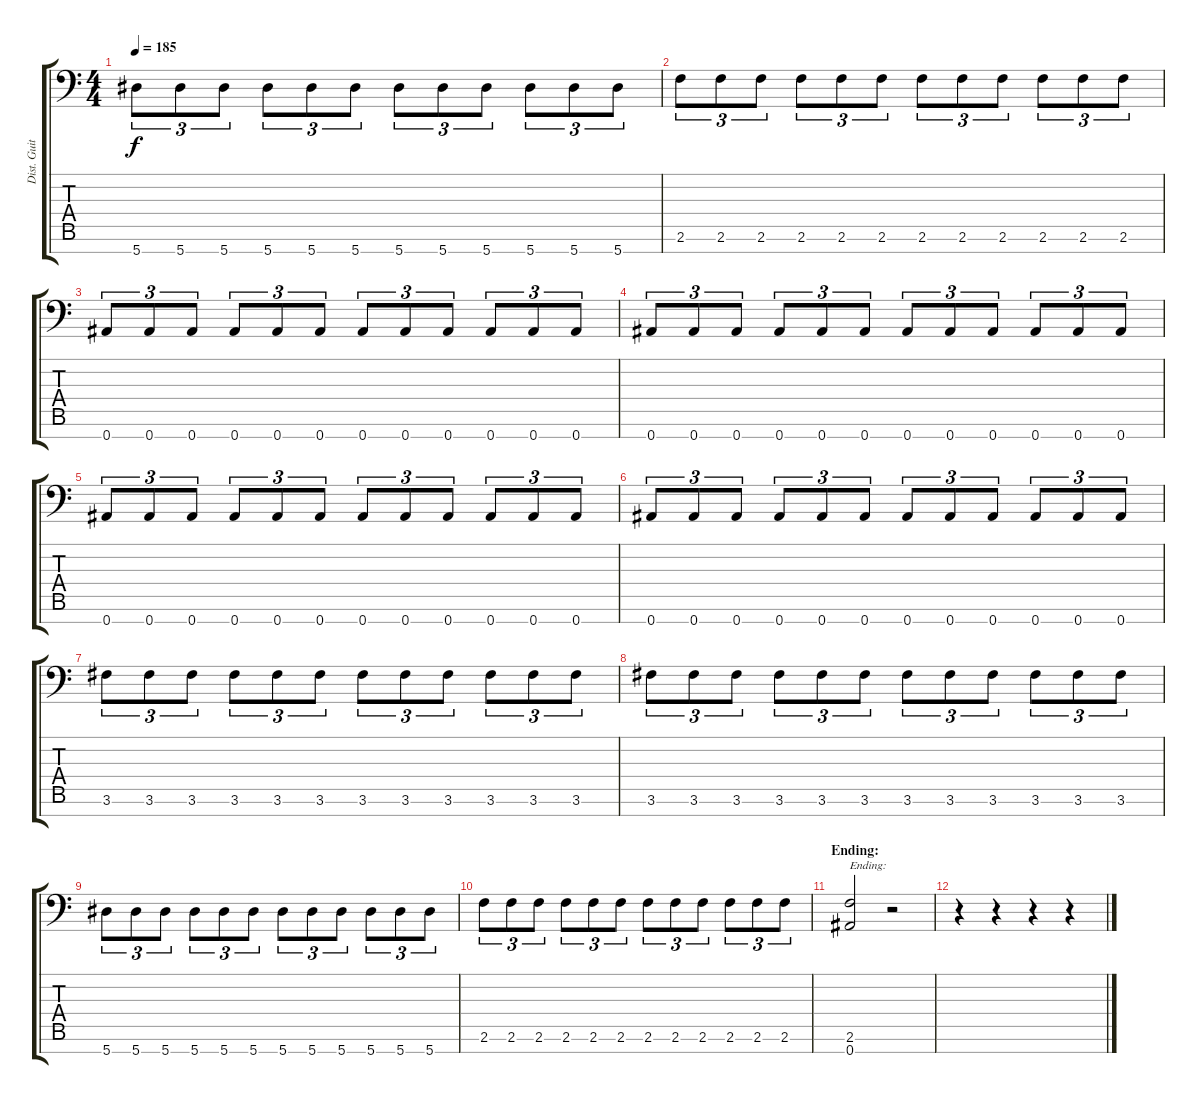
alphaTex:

\track ("Dist. Guitar 2" "Dist. Guit") {instrument distortionguitar}
\staff {score tabs}
\tuning (Eb4 Bb3 Gb3 Db3 Ab2 Eb2 Bb1) {hide}
\ts (4 4)
\tempo 185
\clef f4
\ks c
5.7.8{tu (3 2) dy f} 5.7.8{tu (3 2)} 5.7.8{tu (3 2)} 5.7.8{tu (3 2)} 5.7.8{tu (3 2)} 5.7.8{tu (3 2)} 5.7.8{tu (3 2)} 5.7.8{tu (3 2)} 5.7.8{tu (3 2)} 5.7.8{tu (3 2)} 5.7.8{tu (3 2)} 5.7.8{tu (3 2)} |
2.6.8{tu (3 2)} 2.6.8{tu (3 2)} 2.6.8{tu (3 2)} 2.6.8{tu (3 2)} 2.6.8{tu (3 2)} 2.6.8{tu (3 2)} 2.6.8{tu (3 2)} 2.6.8{tu (3 2)} 2.6.8{tu (3 2)} 2.6.8{tu (3 2)} 2.6.8{tu (3 2)} 2.6.8{tu (3 2)} |
0.7.8{tu (3 2)} 0.7.8{tu (3 2)} 0.7.8{tu (3 2)} 0.7.8{tu (3 2)} 0.7.8{tu (3 2)} 0.7.8{tu (3 2)} 0.7.8{tu (3 2)} 0.7.8{tu (3 2)} 0.7.8{tu (3 2)} 0.7.8{tu (3 2)} 0.7.8{tu (3 2)} 0.7.8{tu (3 2)} |
0.7.8{tu (3 2)} 0.7.8{tu (3 2)} 0.7.8{tu (3 2)} 0.7.8{tu (3 2)} 0.7.8{tu (3 2)} 0.7.8{tu (3 2)} 0.7.8{tu (3 2)} 0.7.8{tu (3 2)} 0.7.8{tu (3 2)} 0.7.8{tu (3 2)} 0.7.8{tu (3 2)} 0.7.8{tu (3 2)} |
0.7.8{tu (3 2)} 0.7.8{tu (3 2)} 0.7.8{tu (3 2)} 0.7.8{tu (3 2)} 0.7.8{tu (3 2)} 0.7.8{tu (3 2)} 0.7.8{tu (3 2)} 0.7.8{tu (3 2)} 0.7.8{tu (3 2)} 0.7.8{tu (3 2)} 0.7.8{tu (3 2)} 0.7.8{tu (3 2)} |
0.7.8{tu (3 2)} 0.7.8{tu (3 2)} 0.7.8{tu (3 2)} 0.7.8{tu (3 2)} 0.7.8{tu (3 2)} 0.7.8{tu (3 2)} 0.7.8{tu (3 2)} 0.7.8{tu (3 2)} 0.7.8{tu (3 2)} 0.7.8{tu (3 2)} 0.7.8{tu (3 2)} 0.7.8{tu (3 2)} |
3.6.8{tu (3 2)} 3.6.8{tu (3 2)} 3.6.8{tu (3 2)} 3.6.8{tu (3 2)} 3.6.8{tu (3 2)} 3.6.8{tu (3 2)} 3.6.8{tu (3 2)} 3.6.8{tu (3 2)} 3.6.8{tu (3 2)} 3.6.8{tu (3 2)} 3.6.8{tu (3 2)} 3.6.8{tu (3 2)} |
3.6.8{tu (3 2)} 3.6.8{tu (3 2)} 3.6.8{tu (3 2)} 3.6.8{tu (3 2)} 3.6.8{tu (3 2)} 3.6.8{tu (3 2)} 3.6.8{tu (3 2)} 3.6.8{tu (3 2)} 3.6.8{tu (3 2)} 3.6.8{tu (3 2)} 3.6.8{tu (3 2)} 3.6.8{tu (3 2)} |
5.7.8{tu (3 2)} 5.7.8{tu (3 2)} 5.7.8{tu (3 2)} 5.7.8{tu (3 2)} 5.7.8{tu (3 2)} 5.7.8{tu (3 2)} 5.7.8{tu (3 2)} 5.7.8{tu (3 2)} 5.7.8{tu (3 2)} 5.7.8{tu (3 2)} 5.7.8{tu (3 2)} 5.7.8{tu (3 2)} |
2.6.8{tu (3 2)} 2.6.8{tu (3 2)} 2.6.8{tu (3 2)} 2.6.8{tu (3 2)} 2.6.8{tu (3 2)} 2.6.8{tu (3 2)} 2.6.8{tu (3 2)} 2.6.8{tu (3 2)} 2.6.8{tu (3 2)} 2.6.8{tu (3 2)} 2.6.8{tu (3 2)} 2.6.8{tu (3 2)} |
\section ("" "Ending:")
(2.6 0.7).2{txt "Ending:"} r.2 |
r.4 r.4 r.4 r.4
